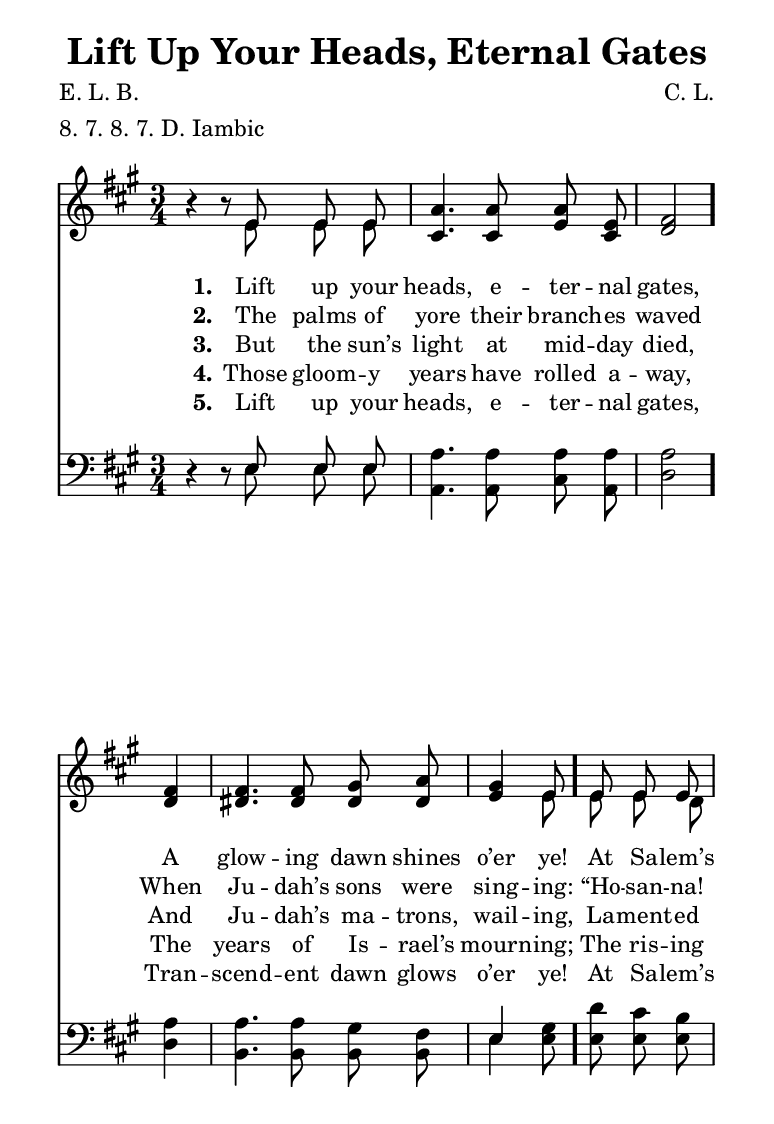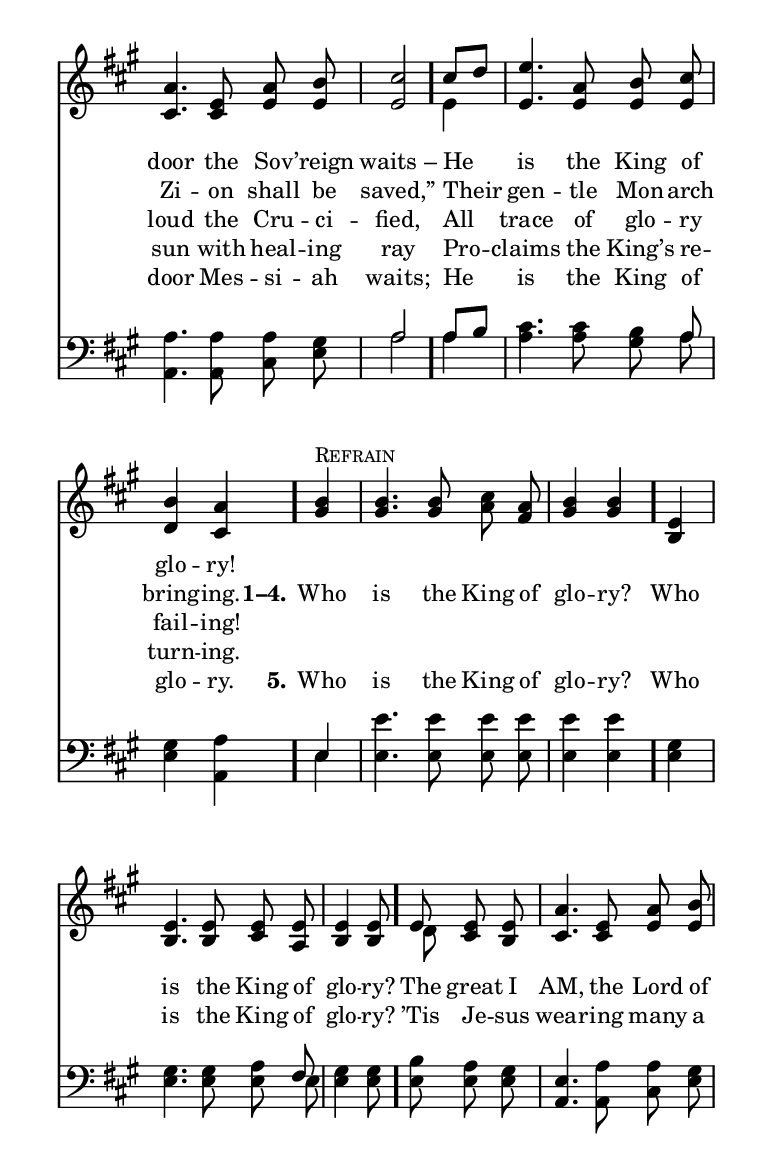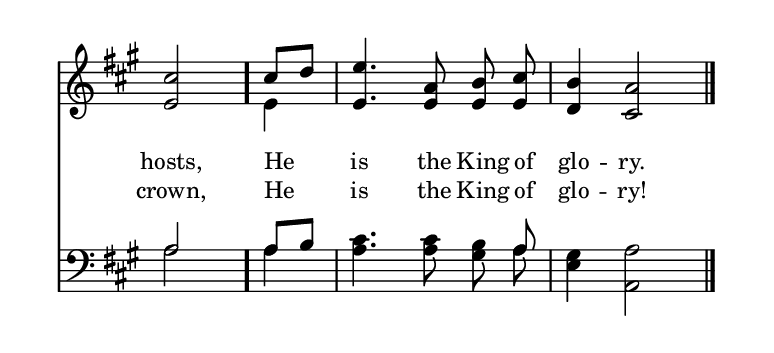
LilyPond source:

\include "common/global.ily"
\paper {
  \include "common/paper.ily"
}

\header{
  hymnnumber = "235"
  title = "Lift Up Your Heads, Eternal Gates"
  tunename = ""
  meter = "8. 7. 8. 7. D. Iambic"
  poet = "E. L. B."
  composer = "C. L."
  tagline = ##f
}

global = {
  \include "common/overrides.ily"
  \override Staff.TimeSignature.style = #'numbered
  \time 3/4
  \override Score.MetronomeMark.transparent = ##t % hide all fermata changes too
  \tempo 4=80
  \key a \major
  \autoBeamOff
}

patternA = { r4 r8 c c c | c4. c8 c c | c2 }
patternB = { c4 | c4. c8 c c | c4 c8 }
patternC = { c8 c c | c4. c8 c c | c2 }
patternD = { c8[ c] | c4. c8 c c | c4 c }
patternG = { c4 | c4. c8 c c | c4 c }

patternE = { c4 | c4. c8 c c | c4 c }
patternF = { c8[ c] | c4. c8 c c | c4 c2 }
patternH = { c4 | c4. c8 c c | c4 c2 }

notesSoprano = {
\global
\relative c' {

  r4 r8 e e e | a4. a8 a e | fis2
  fis4 | fis4. fis8 gis a | gis4 e8 \eogbreak
  e8 e e | a4. e8 a b | cis2
  cis8[ d] | e4. a,8 b cis | b4 a \eogbreak

  << s^\markup { \small \caps "Refrain" }
  { b4 | b4. b8 cis a | b4 b } >>
  e,4 | e4. e8 e e | e4 e8
  e8 e e | a4. e8 a b | cis2
  cis8[ d] | e4. a,8 b cis | b4 a2

  \bar "|."

}
}

notesAlto = {
\global
\relative e' {

  \changePitch \patternA { e e e | cis cis e cis | d }
  \changePitch \patternB { d | dis dis dis dis | e e }
  \changePitch \patternC { e e d | cis cis e e | e }
  \changePitch \patternG { e | e e e e | d cis }

  \changePitch \patternE { gis' gis gis a fis  | gis gis }
  \changePitch \patternB { b, | b b cis a | b b }
  \changePitch \patternC { d cis b | cis cis e e | e }
  \changePitch \patternH { e | e e e e | d cis }

}
}

notesTenor = {
\global
\relative a {

  \changePitch \patternA { e e e | a a a a | a }
  \changePitch \patternB { a | a a gis fis | e gis }
  \changePitch \patternC { d' cis b | a a a gis | a }
  \changePitch \patternD { a b | cis cis b a | gis a }

  \changePitch \patternE { e | e' e e e | e e }
  \changePitch \patternB { gis, | gis gis a fis | gis gis }
  \changePitch \patternC { b a gis | e a a gis | a }
  \changePitch \patternF { a b | cis cis b a | gis a }

}
}

notesBass = {
\global
\relative f {

  \changePitch \patternA { e e e | a, a cis a | d }
  \changePitch \patternB { d | b b b b | e e }
  \changePitch \patternC { e e e | a, a cis e | a }
  \changePitch \patternG { a | a a gis a | e a, }

  \changePitch \patternE { e' | e e e e | e e }
  \changePitch \patternB { e | e e e e | e e }
  \changePitch \patternC { e e e | a, a cis e | a }
  \changePitch \patternH { a | a a gis a | e a, }

}
}

RefrainA = \lyricmode {
\set stanza = "1–4."

Who is the King of glo -- ry? \bar "."
Who is the King of glo -- ry? \bar "."
The great I AM, the Lord of hosts, \bar "."
He is the King of glo -- ry. \bar "."

}

RefrainE = \lyricmode {
\set stanza = "5."

Who is the King of glo -- ry?
Who is the King of glo -- ry?
’Tis Je -- sus wear -- ing many a crown,
He is the King of glo -- ry!

}

wordsA = \lyricmode {
\set stanza = "1."

Lift up your heads, e -- ter -- nal gates, \bar "."
A glow -- ing dawn shines o’er ye! \bar "."
At Sa -- lem’s door the Sov -- ’reign waits_– \bar "."
He is the King of glo -- ry! \bar "."

}

wordsB = \lyricmode {
\set stanza = "2."

The palms of yore their branch -- es waved
When Ju -- dah’s sons were sing -- ing:
“Ho -- san -- na! Zi -- on shall be saved,”
Their gen -- tle Mon -- arch bring -- ing.

\RefrainA

}

wordsC = \lyricmode {
\set stanza = "3."

But the sun’s light at mid -- day died,
And Ju -- dah’s ma -- trons, wail -- ing,
La -- ment -- ed loud the Cru -- ci -- fied,
All trace of glo -- ry fail -- ing!

}

wordsD = \lyricmode {
\set stanza = "4."

Those gloom -- y years have rolled a -- way,
The years of Is -- rael’s mourn -- ing;
The ris -- ing sun with heal -- ing ray
Pro -- claims the King’s re -- turn -- ing.

}

wordsE = \lyricmode {
\set stanza = "5."

Lift up your heads, e -- ter -- nal gates,
Tran -- scend -- ent dawn glows o’er ye!
At Sa -- lem’s door Mes -- si -- ah waits;
He is the King of glo -- ry.

\RefrainE

}

\score {
  \context ChoirStaff <<
    \context Staff = upper <<
      \set Staff.autoBeaming = ##f
      \set ChoirStaff.systemStartDelimiter = #'SystemStartBar
      \set ChoirStaff.printPartCombineTexts = ##f
      \partcombine #'(2 . 11) \notesSoprano \notesAlto
      \context NullVoice = sopranos { \voiceOne << \notesSoprano >> }
      \context Lyrics = one   \lyricsto sopranos \wordsA
      \context Lyrics = two   \lyricsto sopranos \wordsB
      \context Lyrics = three \lyricsto sopranos \wordsC
      \context Lyrics = four  \lyricsto sopranos \wordsD
      \context Lyrics = five  \lyricsto sopranos \wordsE
    >>
    \context Staff = men <<
      \set Staff.autoBeaming = ##f
      \clef bass
      \set ChoirStaff.printPartCombineTexts = ##f
      \partcombine #'(2 . 11) \notesTenor \notesBass
    >>
  >>
  \layout {
    \include "common/layout.ily"
  }
  #(cond ((ly:get-option 'eog-midi-permitted) #{ \midi{
    \include "common/midi.ily"
  } #}))
}

\version "2.19.49"  % necessary for upgrading to future LilyPond versions.

% vi:set et ts=2 sw=2 ai nocindent syntax=lilypond:
